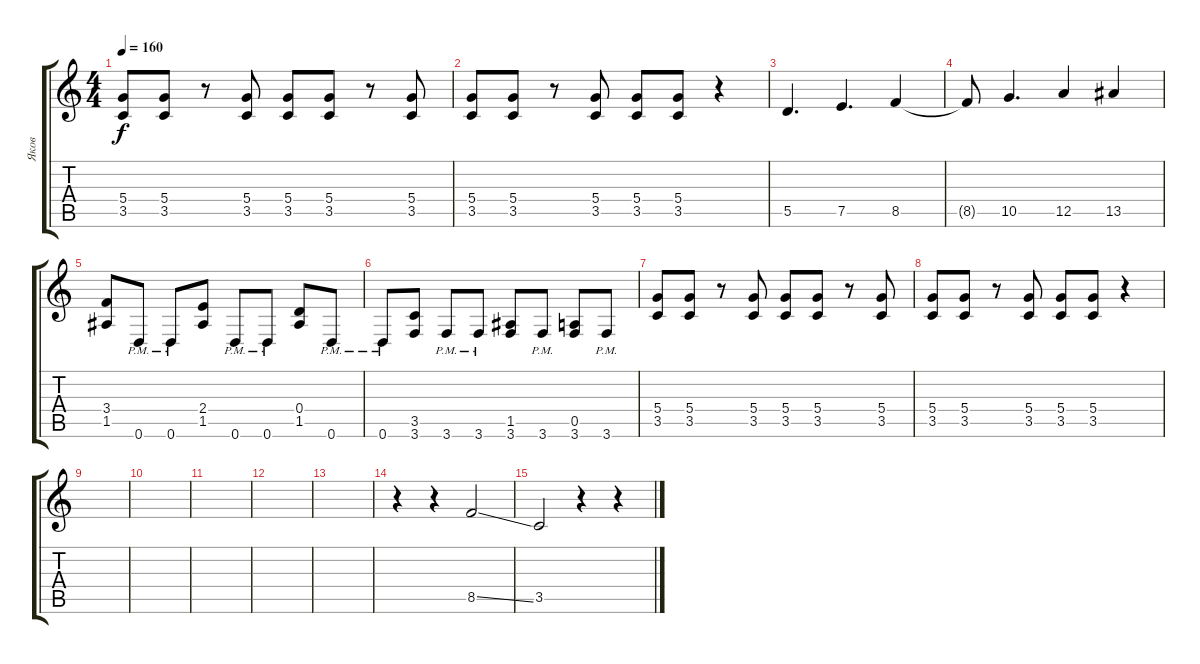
\track ("Яков" "Яков") {instrument distortionguitar}
\staff {score tabs}
\tuning (E4 B3 G3 D3 A2 D2) {hide}
\ts (4 4)
\tempo 160
\clef g2
\ks c
(5.4 3.5).8{dy f} (5.4 3.5).8 r.8 (5.4 3.5).8 (5.4 3.5).8 (5.4 3.5).8 r.8 (5.4 3.5).8 |
(5.4 3.5).8 (5.4 3.5).8 r.8 (5.4 3.5).8 (5.4 3.5).8 (5.4 3.5).8 r.4 |
5.5.4{d} 7.5.4{d} 8.5.4 |
8.5{t}.8 10.5.4{d} 12.5.4 13.5.4 |
(3.4 1.5).8 0.6{pm}.8 0.6{pm}.8 (2.4 1.5).8 0.6{pm}.8 0.6{pm}.8 (0.4 1.5).8 0.6{pm}.8 |
0.6{pm}.8 (3.5 3.6).8 3.6{pm}.8 3.6{pm}.8 (1.5 3.6).8 3.6{pm}.8 (0.5 3.6).8 3.6{pm}.8 |
(5.4 3.5).8 (5.4 3.5).8 r.8 (5.4 3.5).8 (5.4 3.5).8 (5.4 3.5).8 r.8 (5.4 3.5).8 |
(5.4 3.5).8 (5.4 3.5).8 r.8 (5.4 3.5).8 (5.4 3.5).8 (5.4 3.5).8 r.4 |
|
|
|
|
|
r.4 r.4 8.5{ss}.2 |
3.5.2 r.4 r.4
